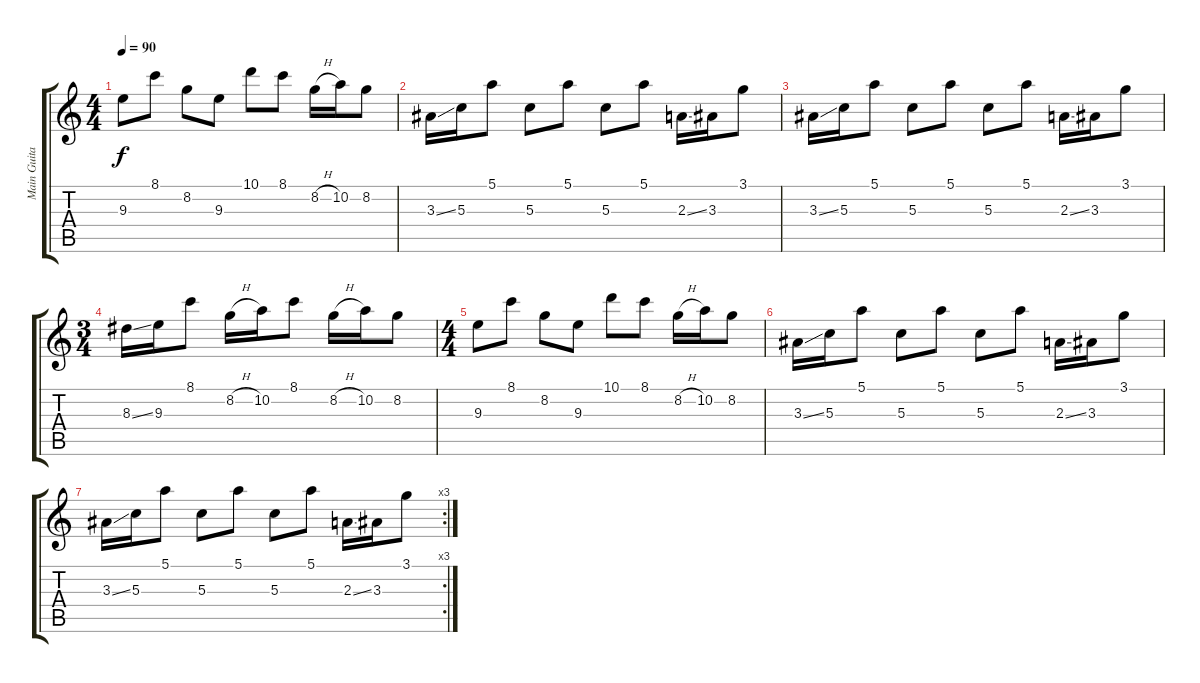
\track ("Main Guitar" "Main Guita") {instrument electricguitarjazz}
\staff {score tabs}
\tuning (E4 B3 G3 D3 A2 E2) {hide}
\ts (4 4)
\tempo 90
\clef g2
\ks c
9.3.8{dy f} 8.1.8 8.2.8 9.3.8 10.1.8 8.1.8 8.2{h}.16 10.2.16 8.2.8 |
3.3{ss}.16 5.3.16 5.1.8 5.3.8 5.1.8 5.3.8 5.1.8 2.3{ss}.16 3.3.16 3.1.8 |
3.3{ss}.16 5.3.16 5.1.8 5.3.8 5.1.8 5.3.8 5.1.8 2.3{ss}.16 3.3.16 3.1.8 |
\ts (3 4)
8.3{ss}.16 9.3.16 8.1.8 8.2{h}.16 10.2.16 8.1.8 8.2{h}.16 10.2.16 8.2.8 |
\ts (4 4)
9.3.8 8.1.8 8.2.8 9.3.8 10.1.8 8.1.8 8.2{h}.16 10.2.16 8.2.8 |
3.3{ss}.16 5.3.16 5.1.8 5.3.8 5.1.8 5.3.8 5.1.8 2.3{ss}.16 3.3.16 3.1.8 |
\rc 3
3.3{ss}.16 5.3.16 5.1.8 5.3.8 5.1.8 5.3.8 5.1.8 2.3{ss}.16 3.3.16 3.1.8
